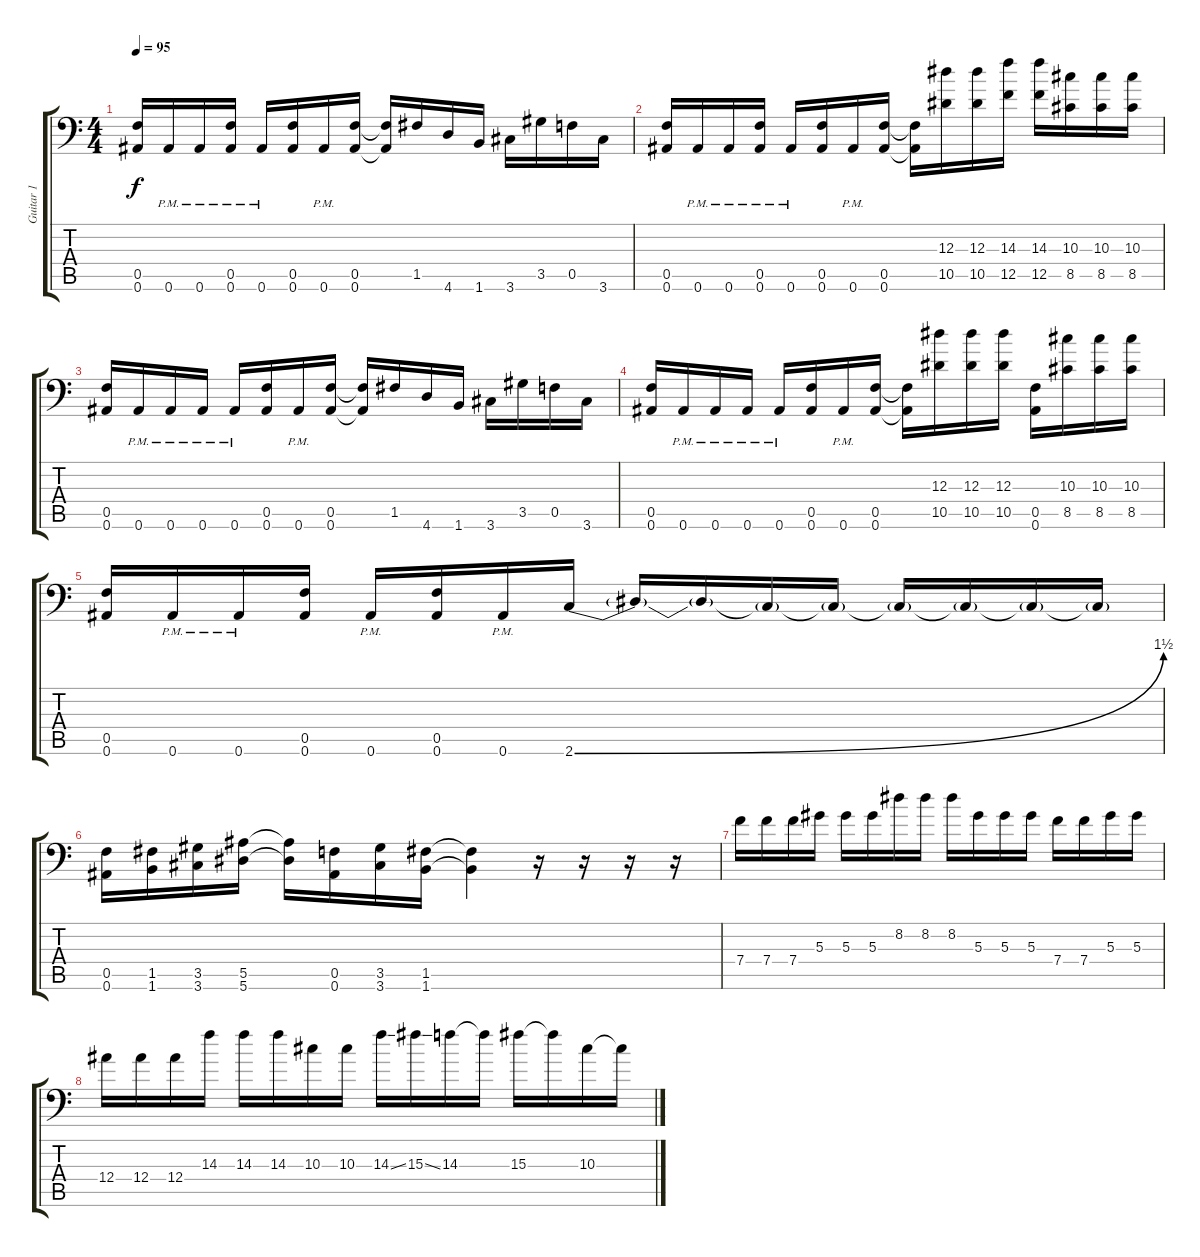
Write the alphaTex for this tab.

\track ("Guitar 1" "Guitar 1") {instrument distortionguitar}
\staff {score tabs}
\tuning (C4 G3 Eb3 Bb2 F2 Bb1) {hide}
\ts (4 4)
\tempo 95
\clef f4
\ks c
(0.5 0.6).16{dy f} 0.6{pm}.16 0.6{pm}.16 (0.5 0.6{pm}).16 0.6{pm}.16 (0.5 0.6).16 0.6{pm}.16 (0.5 0.6).16 (0.5{t} 0.6{t}).16 1.5.16 4.6.16 1.6.16 3.6.16 3.5.16 0.5.16 3.6.16 |
(0.5 0.6).16 0.6{pm}.16 0.6{pm}.16 (0.5 0.6{pm}).16 0.6{pm}.16 (0.5 0.6).16 0.6{pm}.16 (0.5 0.6).16 (0.5{t} 0.6{t}).16 (12.3 10.5).16 (12.3 10.5).16 (14.3 12.5).16 (14.3 12.5).16 (10.3 8.5).16 (10.3 8.5).16 (10.3 8.5).16 |
(0.5 0.6).16 0.6{pm}.16 0.6{pm}.16 0.6{pm}.16 0.6{pm}.16 (0.5 0.6).16 0.6{pm}.16 (0.5 0.6).16 (0.5{t} 0.6{t}).16 1.5.16 4.6.16 1.6.16 3.6.16 3.5.16 0.5.16 3.6.16 |
(0.5 0.6).16 0.6{pm}.16 0.6{pm}.16 0.6{pm}.16 0.6{pm}.16 (0.5 0.6).16 0.6{pm}.16 (0.5 0.6).16 (0.5{t} 0.6{t}).16 (12.3 10.5).16 (12.3 10.5).16 (12.3 10.5).16 (0.5 0.6).16 (10.3 8.5).16 (10.3 8.5).16 (10.3 8.5).16 |
(0.5 0.6).16 0.6{pm}.16 0.6{pm}.16 (0.5 0.6).16 0.6{pm}.16 (0.5 0.6).16 0.6{pm}.16 2.6{be (bend 0 0 60 6)}.16 2.6{t}.16 2.6{t}.16 2.6{t}.16 2.6{t}.16 2.6{t}.16 2.6{t}.16 2.6{t}.16 2.6{t}.16 |
(0.5 0.6).16 (1.5 1.6).16 (3.5 3.6).16 (5.5 5.6).16 (5.5{t} 5.6{t}).16 (0.5 0.6).16 (3.5 3.6).16 (1.5 1.6).16 (1.5{t} 1.6{t}).4 r.16 r.16 r.16 r.16 |
7.4.16 7.4.16 7.4.16 5.3.16 5.3.16 5.3.16 8.2.16 8.2.16 8.2.16 5.3.16 5.3.16 5.3.16 7.4.16 7.4.16 5.3.16 5.3.16 |
12.4.16 12.4.16 12.4.16 14.3.16 14.3.16 14.3.16 10.3.16 10.3.16 14.3{ss}.16 15.3{ss}.16 14.3.16 14.3{t}.16 15.3.16 15.3{t}.16 10.3.16 10.3{t}.16
